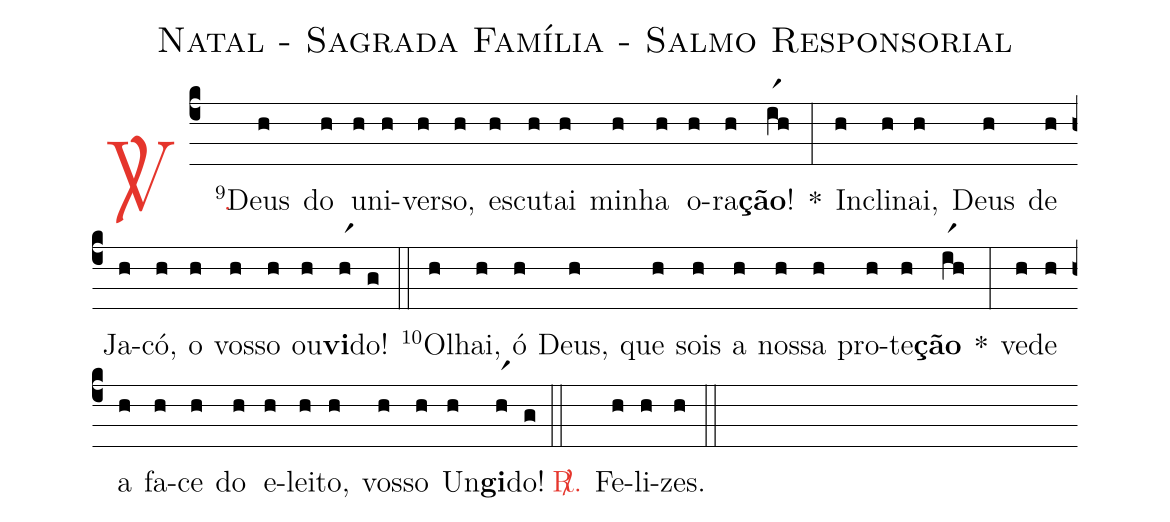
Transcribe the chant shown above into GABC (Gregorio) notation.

name: Natal - Sagrada Família - Salmo Responsorial;
%%
(c4)

<c><sp>V/</sp>.</c>() <v>\VSup{9}</v>Deus(h) do(h) u(h)ni(h)ver(h)so,(h) es(h)cu(h)tai(h) mi(h)nha(h) o(h)ra(h)<b>ção</b>!(ir1h) *(:)
In(h)cli(h)nai,(h) Deus(h) de(h) Ja(h)có,(h) o(h) vos(h)so(h) ou(h)<b>vi</b>(hr1)do!(g)

(::)

<v>\VSup{10}</v>O(h)lhai,(h) ó(h) Deus,(h) que(h) sois(h) a(h) nos(h)sa(h) pro(h)te(h)<b>ção</b>(ir1h) *(:)
ve(h)de(h) a(h) fa(h)ce(h) do(h) e(h)lei(h)to,(h) vos(h)so(h) Un(h)<b>gi</b>(hr1)do!(g)

(::)

<c><sp>R/</sp>.</c>() Fe(h)li(h)zes.(h)

(::)
